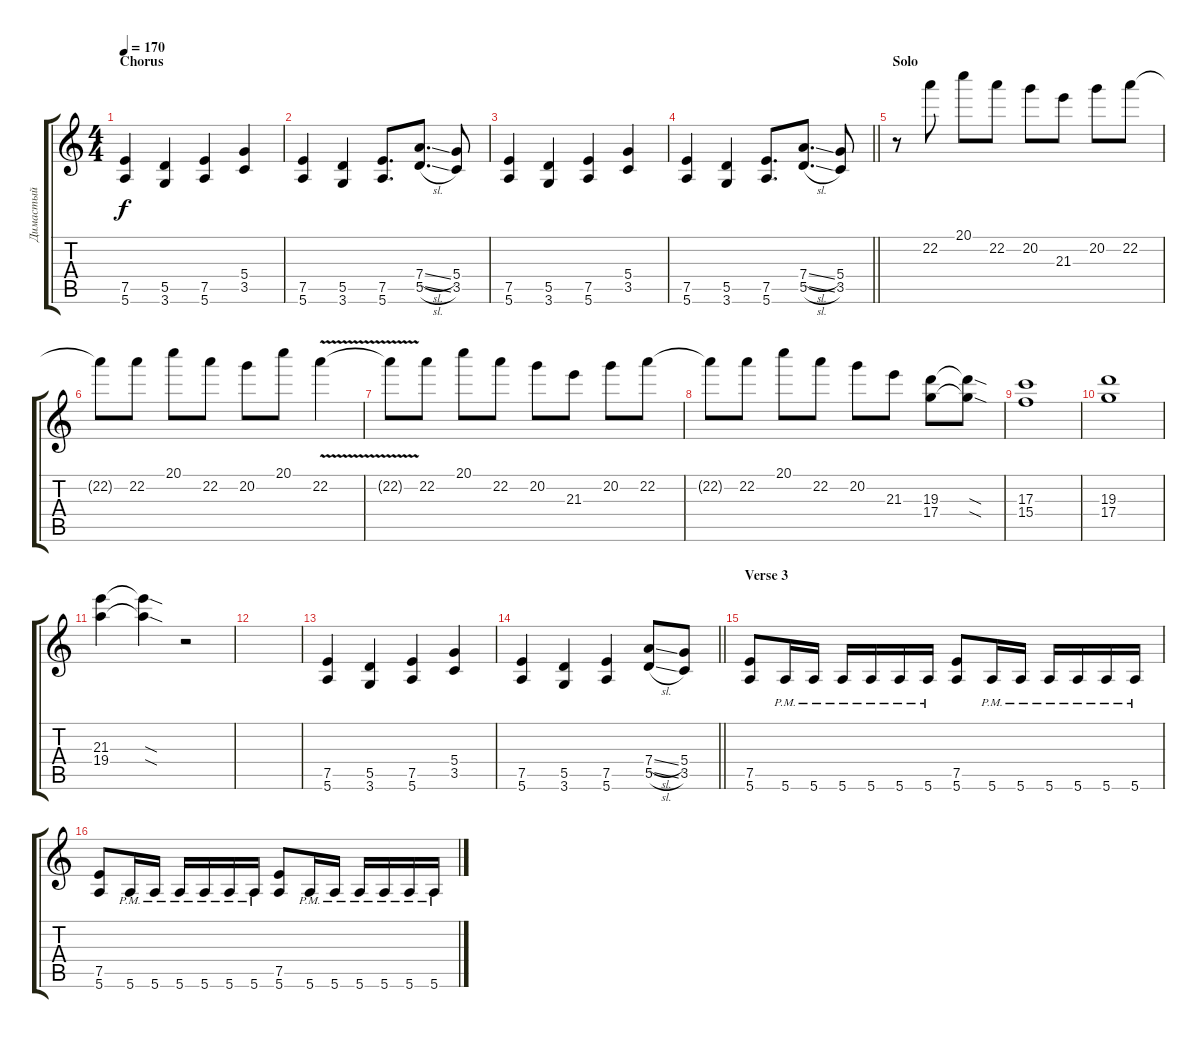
\track ("Димастый" "Димастый") {instrument overdrivenguitar}
\staff {score tabs}
\tuning (E4 B3 G3 D3 A2 E2) {hide}
\ts (4 4)
\section ("" "Chorus")
\tempo 170
\clef g2
\ks c
(7.5 5.6).4{dy f} (5.5 3.6).4 (7.5 5.6).4 (5.4 3.5).4 |
(7.5 5.6).4 (5.5 3.6).4 (7.5 5.6).8{d} (7.4{sl} 5.5{sl}).8{d} (5.4 3.5).8 |
(7.5 5.6).4 (5.5 3.6).4 (7.5 5.6).4 (5.4 3.5).4 |
\barLineRight lightlight
(7.5 5.6).4 (5.5 3.6).4 (7.5 5.6).8{d} (7.4{sl} 5.5{sl}).8{d} (5.4 3.5).8 |
\section ("" "Solo")
r.8{balance 8} 22.2.8 20.1.8 22.2.8 20.2.8 21.3.8 20.2.8 22.2.8 |
22.2{t}.8 22.2.8 20.1.8 22.2.8 20.2.8 20.1.8 22.2{v}.4 |
22.2{t}.8 22.2.8 20.1.8 22.2.8 20.2.8 21.3.8 20.2.8 22.2.8 |
22.2{t}.8 22.2.8 20.1.8 22.2.8 20.2.8 21.3.8 (19.3 17.4).8 (19.3{sod t} 17.4{sod t}).8 |
(17.3 15.4).1{balance 12} |
(19.3 17.4).1 |
(21.3 19.4).4 (21.3{sod t} 19.4{sod t}).4 r.2 |
|
(7.5 5.6).4 (5.5 3.6).4 (7.5 5.6).4 (5.4 3.5).4 |
\barLineRight lightlight
(7.5 5.6).4 (5.5 3.6).4 (7.5 5.6).4 (7.4{sl} 5.5{sl}).8 (5.4 3.5).8 |
\section ("" "Verse 3")
(7.5 5.6).8 5.6{pm}.16 5.6{pm}.16 5.6{pm}.16 5.6{pm}.16 5.6{pm}.16 5.6{pm}.16 (7.5 5.6).8 5.6{pm}.16 5.6{pm}.16 5.6{pm}.16 5.6{pm}.16 5.6{pm}.16 5.6{pm}.16 |
(7.5 5.6).8 5.6{pm}.16 5.6{pm}.16 5.6{pm}.16 5.6{pm}.16 5.6{pm}.16 5.6{pm}.16 (7.5 5.6).8 5.6{pm}.16 5.6{pm}.16 5.6{pm}.16 5.6{pm}.16 5.6{pm}.16 5.6{pm}.16
